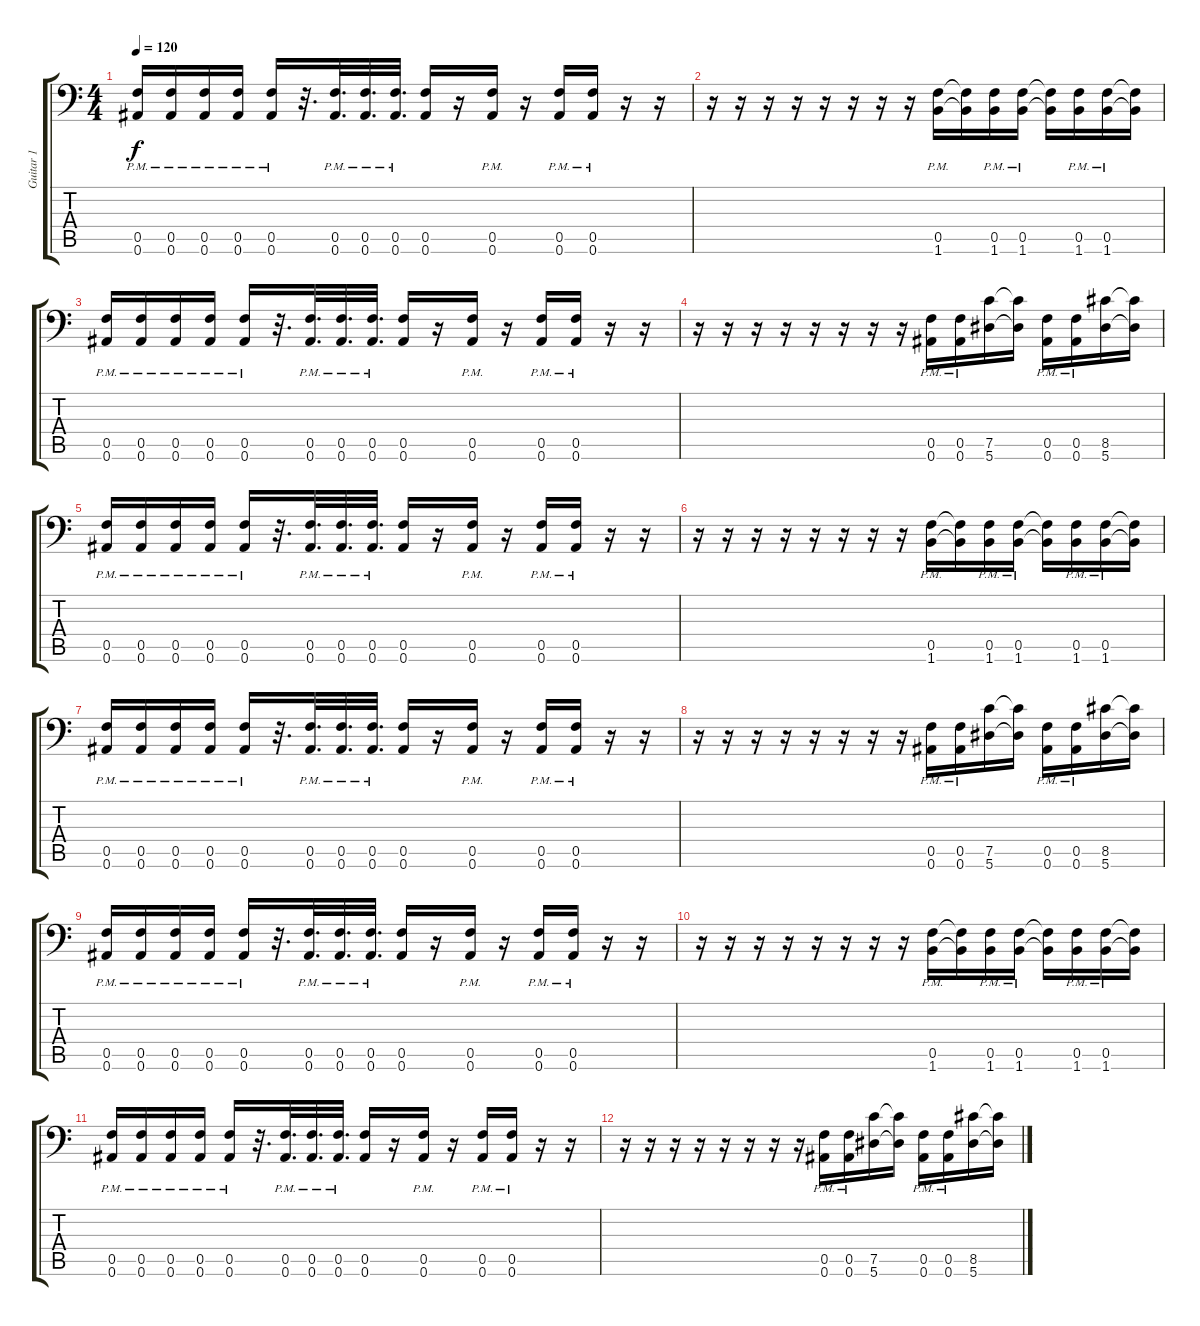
\track ("Guitar 1" "Guitar 1") {instrument distortionguitar}
\staff {score tabs}
\tuning (C4 G3 Eb3 Bb2 F2 Bb1) {hide}
\ts (4 4)
\tempo 120
\clef f4
\ks c
(0.5{pm} 0.6{pm}).16{dy f} (0.5{pm} 0.6{pm}).16 (0.5{pm} 0.6{pm}).16 (0.5{pm} 0.6{pm}).16 (0.5{pm} 0.6{pm}).16 r.32{d} (0.5{pm} 0.6{pm}).32{d} (0.5{pm} 0.6{pm}).32{d} (0.5{pm} 0.6{pm}).32{d} (0.5 0.6).16 r.16 (0.5{pm} 0.6{pm}).16 r.16 (0.5{pm} 0.6{pm}).16 (0.5{pm} 0.6{pm}).16 r.16 r.16 |
r.16 r.16 r.16 r.16 r.16 r.16 r.16 r.16 (0.5{pm} 1.6{pm}).16 (0.5{t} 1.6{t}).16 (0.5{pm} 1.6{pm}).16 (0.5{pm} 1.6{pm}).16 (0.5{t} 1.6{t}).16 (0.5{pm} 1.6{pm}).16 (0.5{pm} 1.6{pm}).16 (0.5{t} 1.6{t}).16 |
(0.5{pm} 0.6{pm}).16 (0.5{pm} 0.6{pm}).16 (0.5{pm} 0.6{pm}).16 (0.5{pm} 0.6{pm}).16 (0.5{pm} 0.6{pm}).16 r.32{d} (0.5{pm} 0.6{pm}).32{d} (0.5{pm} 0.6{pm}).32{d} (0.5{pm} 0.6{pm}).32{d} (0.5 0.6).16 r.16 (0.5{pm} 0.6{pm}).16 r.16 (0.5{pm} 0.6{pm}).16 (0.5{pm} 0.6{pm}).16 r.16 r.16 |
r.16 r.16 r.16 r.16 r.16 r.16 r.16 r.16 (0.5 0.6{pm}).16 (0.5 0.6{pm}).16 (7.5 5.6).16 (7.5{t} 5.6{t}).16 (0.5 0.6{pm}).16 (0.5 0.6{pm}).16 (8.5 5.6).16 (8.5{t} 5.6{t}).16 |
(0.5{pm} 0.6{pm}).16 (0.5{pm} 0.6{pm}).16 (0.5{pm} 0.6{pm}).16 (0.5{pm} 0.6{pm}).16 (0.5{pm} 0.6{pm}).16 r.32{d} (0.5{pm} 0.6{pm}).32{d} (0.5{pm} 0.6{pm}).32{d} (0.5{pm} 0.6{pm}).32{d} (0.5 0.6).16 r.16 (0.5{pm} 0.6{pm}).16 r.16 (0.5{pm} 0.6{pm}).16 (0.5{pm} 0.6{pm}).16 r.16 r.16 |
r.16 r.16 r.16 r.16 r.16 r.16 r.16 r.16 (0.5{pm} 1.6{pm}).16 (0.5{t} 1.6{t}).16 (0.5{pm} 1.6{pm}).16 (0.5{pm} 1.6{pm}).16 (0.5{t} 1.6{t}).16 (0.5{pm} 1.6{pm}).16 (0.5{pm} 1.6{pm}).16 (0.5{t} 1.6{t}).16 |
(0.5{pm} 0.6{pm}).16 (0.5{pm} 0.6{pm}).16 (0.5{pm} 0.6{pm}).16 (0.5{pm} 0.6{pm}).16 (0.5{pm} 0.6{pm}).16 r.32{d} (0.5{pm} 0.6{pm}).32{d} (0.5{pm} 0.6{pm}).32{d} (0.5{pm} 0.6{pm}).32{d} (0.5 0.6).16 r.16 (0.5{pm} 0.6{pm}).16 r.16 (0.5{pm} 0.6{pm}).16 (0.5{pm} 0.6{pm}).16 r.16 r.16 |
r.16 r.16 r.16 r.16 r.16 r.16 r.16 r.16 (0.5 0.6{pm}).16 (0.5 0.6{pm}).16 (7.5 5.6).16 (7.5{t} 5.6{t}).16 (0.5 0.6{pm}).16 (0.5 0.6{pm}).16 (8.5 5.6).16 (8.5{t} 5.6{t}).16 |
(0.5{pm} 0.6{pm}).16 (0.5{pm} 0.6{pm}).16 (0.5{pm} 0.6{pm}).16 (0.5{pm} 0.6{pm}).16 (0.5{pm} 0.6{pm}).16 r.32{d} (0.5{pm} 0.6{pm}).32{d} (0.5{pm} 0.6{pm}).32{d} (0.5{pm} 0.6{pm}).32{d} (0.5 0.6).16 r.16 (0.5{pm} 0.6{pm}).16 r.16 (0.5{pm} 0.6{pm}).16 (0.5{pm} 0.6{pm}).16 r.16 r.16 |
r.16 r.16 r.16 r.16 r.16 r.16 r.16 r.16 (0.5{pm} 1.6{pm}).16 (0.5{t} 1.6{t}).16 (0.5{pm} 1.6{pm}).16 (0.5{pm} 1.6{pm}).16 (0.5{t} 1.6{t}).16 (0.5{pm} 1.6{pm}).16 (0.5{pm} 1.6{pm}).16 (0.5{t} 1.6{t}).16 |
(0.5{pm} 0.6{pm}).16 (0.5{pm} 0.6{pm}).16 (0.5{pm} 0.6{pm}).16 (0.5{pm} 0.6{pm}).16 (0.5{pm} 0.6{pm}).16 r.32{d} (0.5{pm} 0.6{pm}).32{d} (0.5{pm} 0.6{pm}).32{d} (0.5{pm} 0.6{pm}).32{d} (0.5 0.6).16 r.16 (0.5{pm} 0.6{pm}).16 r.16 (0.5{pm} 0.6{pm}).16 (0.5{pm} 0.6{pm}).16 r.16 r.16 |
r.16 r.16 r.16 r.16 r.16 r.16 r.16 r.16 (0.5 0.6{pm}).16 (0.5 0.6{pm}).16 (7.5 5.6).16 (7.5{t} 5.6{t}).16 (0.5 0.6{pm}).16 (0.5 0.6{pm}).16 (8.5 5.6).16 (8.5{t} 5.6{t}).16
